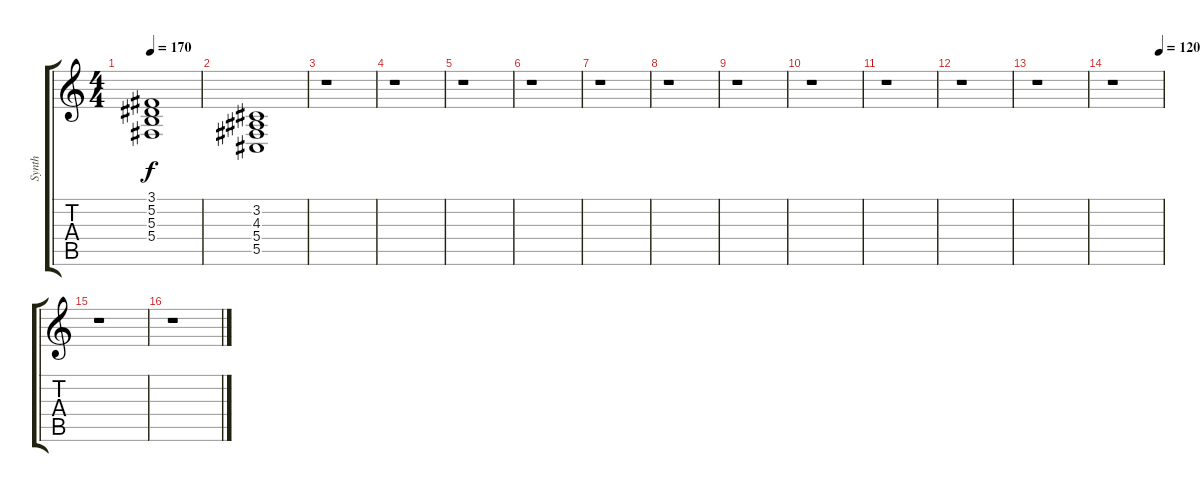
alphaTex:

\track ("Synth" "Synth") {instrument choiraahs}
\staff {score tabs}
\tuning (Eb4 Bb3 Gb3 Db3 Ab2 Eb2) {hide}
\ts (4 4)
\tempo 170
\clef g2
\ks c
(3.1 5.2 5.3 5.4).1{dy f} |
(3.2 4.3 5.4 5.5).1 |
r.1 |
r.1 |
r.1 |
r.1 |
r.1 |
r.1 |
r.1 |
r.1 |
r.1 |
r.1 |
r.1 |
\tempo (120 0.9375)
r.1 |
r.1 |
r.1
